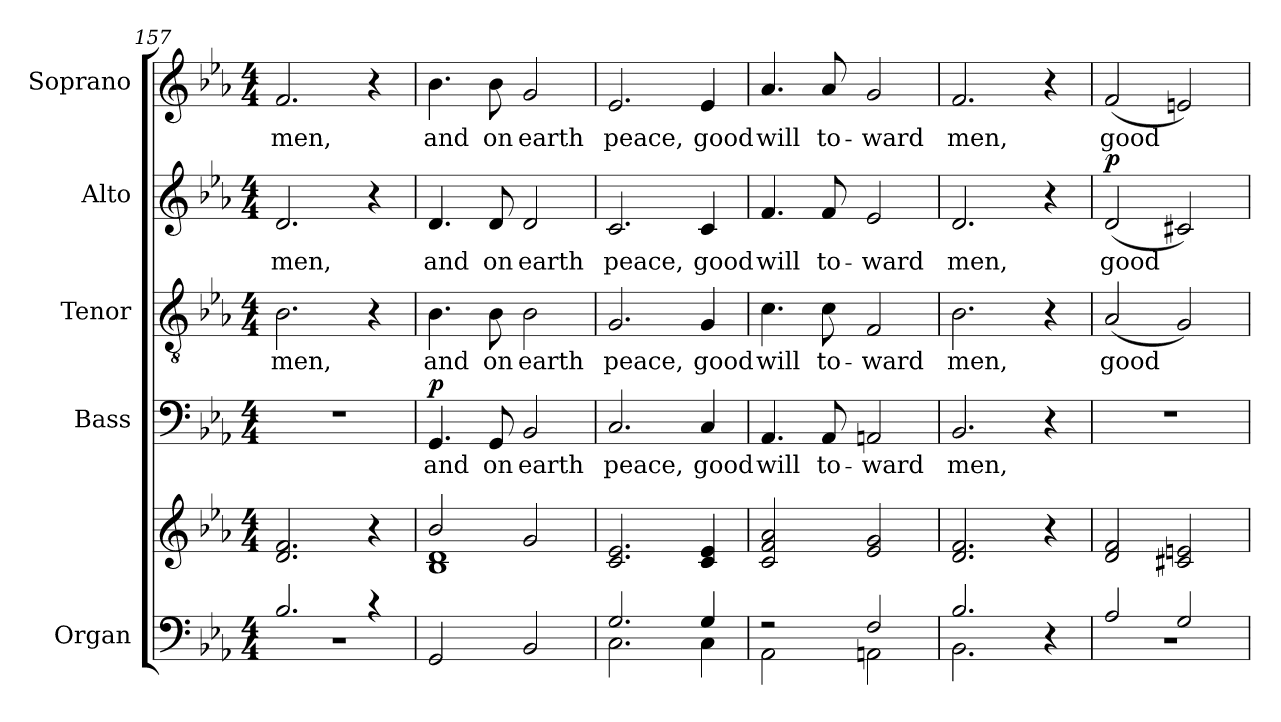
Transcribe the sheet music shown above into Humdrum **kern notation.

**kern	**kern	**kern	**text	**dynam	**kern	**text	**kern	**text	**dynam	**kern	**text
*part5	*part5	*part4	*part4	*part4	*part3	*part3	*part2	*part2	*part2	*part1	*part1
*staff6	*staff5	*staff4	*staff4	*staff4	*staff3	*staff3	*staff2	*staff2	*staff2	*staff1	*staff1
*I"Organ	*	*I"Bass	*	*	*I"Tenor	*	*I"Alto	*	*	*I"Soprano	*
*I'Org.	*	*I'B.	*	*	*I'T.	*	*I'A.	*	*	*I'S.	*
*clefF4	*clefG2	*clefF4	*	*	*clefGv2	*	*clefG2	*	*	*clefG2	*
*	*	*	*	*	*ITrd7c12	*	*	*	*	*	*
*k[b-e-a-]	*k[b-e-a-]	*k[b-e-a-]	*	*	*k[b-e-a-]	*	*k[b-e-a-]	*	*	*k[b-e-a-]	*
*E-:	*E-:	*E-:	*	*	*E-:	*	*E-:	*	*	*E-:	*
*M4/4	*M4/4	*M4/4	*	*	*M4/4	*	*M4/4	*	*	*M4/4	*
=157	=157	=157	=157	=157	=157	=157	=157	=157	=157	=157	=157
*^	*	*	*	*	*	*	*	*	*	*	*
!	!	!	!	!	!	!	!LO:LY:b:color=#000000	!	!	!	!	!
!	!	!	!	!	!	!	!	!	!LO:LY:b:color=#000000	!	!	!
!	!	!	!	!	!	!	!	!	!	!	!	!LO:LY:b:color=#000000
2.B-i/	1r	2.di/ 2.fi	1r	.	.	2.BB-i\	men,	2.di/	men,	.	2.fi/	men,
4r	.	4r	.	.	.	4r	.	4r	.	.	4r	.
*v	*v	*	*	*	*	*	*	*	*	*	*	*
=158	=158	=158	=158	=158	=158	=158	=158	=158	=158	=158	=158
*	*^	*	*	*	*	*	*	*	*	*	*
!	!	!	!	!LO:LY:b:color=#000000	!	!	!	!	!	!	!	!
!	!	!	!	!	!	!	!LO:LY:b:color=#000000	!	!	!	!	!
!	!	!	!	!	!	!	!	!	!LO:LY:b:color=#000000	!	!	!
!	!	!	!	!	!	!	!	!	!	!	!	!LO:LY:b:color=#000000
2GGi/	2b-i/	1B-i 1di	4.GGi/	and	p	4.BB-i\	and	4.di/	and	.	4.b-i\	and
!	!	!	!	!LO:LY:b:color=#000000	!	!	!	!	!	!	!	!
!	!	!	!	!	!	!	!LO:LY:b:color=#000000	!	!	!	!	!
!	!	!	!	!	!	!	!	!	!LO:LY:b:color=#000000	!	!	!
!	!	!	!	!	!	!	!	!	!	!	!	!LO:LY:b:color=#000000
.	.	.	8GGi/	on	.	8BB-i\	on	8di/	on	.	8b-i\	on
!	!	!	!	!LO:LY:b:color=#000000	!	!	!	!	!	!	!	!
!	!	!	!	!	!	!	!LO:LY:b:color=#000000	!	!	!	!	!
!	!	!	!	!	!	!	!	!	!LO:LY:b:color=#000000	!	!	!
!	!	!	!	!	!	!	!	!	!	!	!	!LO:LY:b:color=#000000
2BB-i/	2gi/	.	2BB-i/	earth	.	2BB-i\	earth	2di/	earth	.	2gi/	earth
*	*v	*v	*	*	*	*	*	*	*	*	*	*
!!LO:PB:g=z
=159	=159	=159	=159	=159	=159	=159	=159	=159	=159	=159	=159
*^	*	*	*	*	*	*	*	*	*	*	*
!	!	!	!	!LO:LY:b:color=#000000	!	!	!	!	!	!	!	!
!	!	!	!	!	!	!	!LO:LY:b:color=#000000	!	!	!	!	!
!	!	!	!	!	!	!	!	!	!LO:LY:b:color=#000000	!	!	!
!	!	!	!	!	!	!	!	!	!	!	!	!LO:LY:b:color=#000000
2.Gi/	2.Ci\	2.ci/ 2.e-i	2.Ci/	peace,	.	2.GGi/	peace,	2.ci/	peace,	.	2.e-i/	peace,
!	!	!	!	!LO:LY:b:color=#000000	!	!	!	!	!	!	!	!
!	!	!	!	!	!	!	!LO:LY:b:color=#000000	!	!	!	!	!
!	!	!	!	!	!	!	!	!	!LO:LY:b:color=#000000	!	!	!
!	!	!	!	!	!	!	!	!	!	!	!	!LO:LY:b:color=#000000
4Gi/	4Ci\	4ci/ 4e-i	4Ci/	good	.	4GGi/	good	4ci/	good	.	4e-i/	good
=160	=160	=160	=160	=160	=160	=160	=160	=160	=160	=160	=160	=160
!	!	!	!	!LO:LY:b:color=#000000	!	!	!	!	!	!	!	!
!	!	!	!	!	!	!	!LO:LY:b:color=#000000	!	!	!	!	!
!	!	!	!	!	!	!	!	!	!LO:LY:b:color=#000000	!	!	!
!	!	!	!	!	!	!	!	!	!	!	!	!LO:LY:b:color=#000000
2r	2AA-i\	2ci/ 2fi 2a-i	4.AA-i/	will	.	4.Ci\	will	4.fi/	will	.	4.a-i/	will
!	!	!	!	!LO:LY:b:color=#000000	!	!	!	!	!	!	!	!
!	!	!	!	!	!	!	!LO:LY:b:color=#000000	!	!	!	!	!
!	!	!	!	!	!	!	!	!	!LO:LY:b:color=#000000	!	!	!
!	!	!	!	!	!	!	!	!	!	!	!	!LO:LY:b:color=#000000
.	.	.	8AA-i/	to-	.	8Ci\	to-	8fi/	to-	.	8a-i/	to-
!	!	!	!	!LO:LY:b:color=#000000	!	!	!	!	!	!	!	!
!	!	!	!	!	!	!	!LO:LY:b:color=#000000	!	!	!	!	!
!	!	!	!	!	!	!	!	!	!LO:LY:b:color=#000000	!	!	!
!	!	!	!	!	!	!	!	!	!	!	!	!LO:LY:b:color=#000000
2Fi/	2AAni\	2e-i/ 2gi	2AAni/	-ward	.	2FFi/	-ward	2e-i/	-ward	.	2gi/	-ward
=161	=161	=161	=161	=161	=161	=161	=161	=161	=161	=161	=161	=161
!	!	!	!	!LO:LY:b:color=#000000	!	!	!	!	!	!	!	!
!	!	!	!	!	!	!	!LO:LY:b:color=#000000	!	!	!	!	!
!	!	!	!	!	!	!	!	!	!LO:LY:b:color=#000000	!	!	!
!	!	!	!	!	!	!	!	!	!	!	!	!LO:LY:b:color=#000000
2.B-i/	2.BB-i\	2.di/ 2.fi	2.BB-i/	men,	.	2.BB-i\	men,	2.di/	men,	.	2.fi/	men,
4r	4ryy	4r	4r	.	.	4r	.	4r	.	.	4r	.
=162	=162	=162	=162	=162	=162	=162	=162	=162	=162	=162	=162	=162
!	!	!	!	!	!	!	!LO:LY:b:color=#000000	!	!	!	!	!
!	!	!	!	!	!	!	!	!	!LO:LY:b:color=#000000	!	!	!
!	!	!	!	!	!	!	!	!	!	!	!	!LO:LY:b:color=#000000
2A-i/	1r	2di/ 2fi	1r	.	.	(2AA-i/	good	(2di/	good	p	(2fi/	good
2Gi/	.	2c#Xi/ 2eni	.	.	.	2GGi/)	.	2c#Xi/)	.	.	2eni/)	.
*v	*v	*	*	*	*	*	*	*	*	*	*	*
=	=	=	=	=	=	=	=	=	=	=	=
*-	*-	*-	*-	*-	*-	*-	*-	*-	*-	*-	*-
